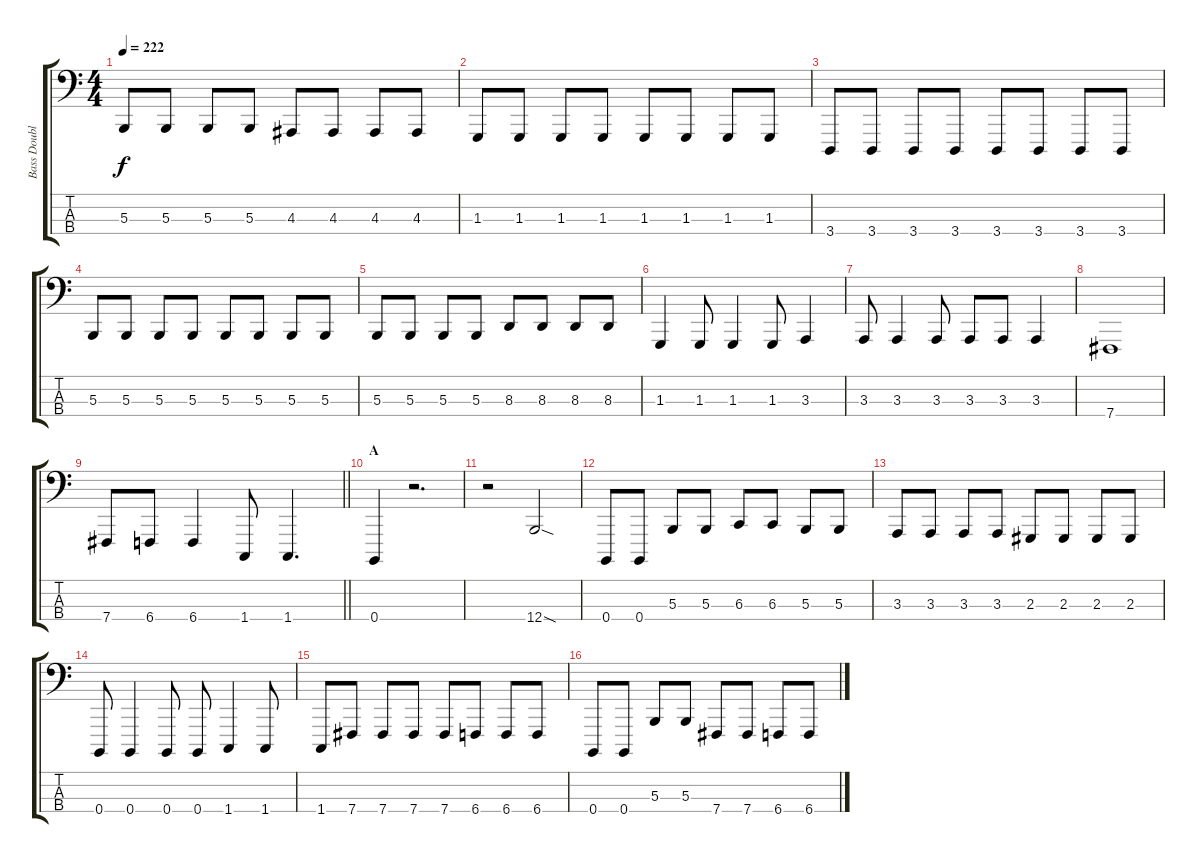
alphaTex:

\track ("Bass Double" "Bass Doubl") {instrument harpsichord}
\staff {score tabs}
\tuning (E2 B1 Gb1 B0) {hide}
\ts (4 4)
\tempo 222
\clef f4
\ks c
5.3.8{dy f} 5.3.8 5.3.8 5.3.8 4.3.8 4.3.8 4.3.8 4.3.8 |
1.3.8 1.3.8 1.3.8 1.3.8 1.3.8 1.3.8 1.3.8 1.3.8 |
3.4.8 3.4.8 3.4.8 3.4.8 3.4.8 3.4.8 3.4.8 3.4.8 |
5.3.8 5.3.8 5.3.8 5.3.8 5.3.8 5.3.8 5.3.8 5.3.8 |
5.3.8 5.3.8 5.3.8 5.3.8 8.3.8 8.3.8 8.3.8 8.3.8 |
1.3.4 1.3.8 1.3.4 1.3.8 3.3.4 |
3.3.8 3.3.4 3.3.8 3.3.8 3.3.8 3.3.4 |
7.4.1 |
\barLineRight lightlight
7.4.8 6.4.8 6.4.4 1.4.8 1.4.4{d} |
\section ("" "A")
0.4.4 r.2{d} |
r.2 12.4{sod}.2 |
0.4.8 0.4.8 5.3.8 5.3.8 6.3.8 6.3.8 5.3.8 5.3.8 |
3.3.8 3.3.8 3.3.8 3.3.8 2.3.8 2.3.8 2.3.8 2.3.8 |
0.4.8 0.4.4 0.4.8 0.4.8 1.4.4 1.4.8 |
1.4.8 7.4.8 7.4.8 7.4.8 7.4.8 6.4.8 6.4.8 6.4.8 |
0.4.8 0.4.8 5.3.8 5.3.8 7.4.8 7.4.8 6.4.8 6.4.8
